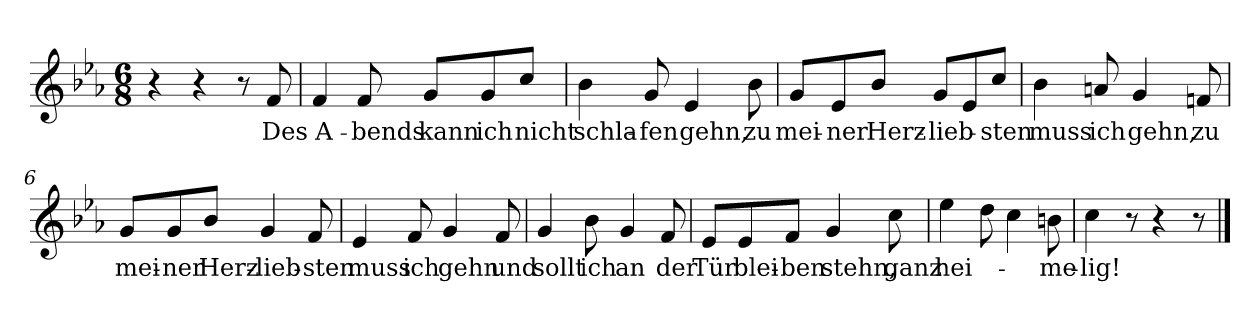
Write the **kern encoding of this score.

**kern	**text
*part1	*part1
*staff1	*staff1
*clefG2	*
*k[b-e-a-]	*
*M6/8	*
=1	=1
4r	.
4r	.
8r	.
!	!LO:LY:b
8f/	Des
=2	=2
!	!LO:LY:b
4f/	A-
!	!LO:LY:b
8f/	-bends
!	!LO:LY:b
8g/L	kann
!	!LO:LY:b
8g/	ich
!	!LO:LY:b
8cc/J	nicht
=3	=3
!	!LO:LY:b
4b-\	schla-
!	!LO:LY:b
8g/	-fen
!	!LO:LY:b
4e-/	gehn,
!	!LO:LY:b
8b-\	zu
=4	=4
!	!LO:LY:b
8g/L	mei-
!	!LO:LY:b
8e-/	-ner
!	!LO:LY:b
8b-/J	Herz-
!	!LO:LY:b
8g/L	-lieb-
8e-/	.
!	!LO:LY:b
8cc/J	-sten
=5	=5
!	!LO:LY:b
4b-\	muss
!	!LO:LY:b
8an/	ich
!	!LO:LY:b
4g/	gehn,
!	!LO:LY:b
8fn/	zu
!!LO:LB:g=z
=6	=6
!	!LO:LY:b
8g/L	mei-
!	!LO:LY:b
8g/	-ner
!	!LO:LY:b
8b-/J	Herz-
!	!LO:LY:b
4g/	-lieb-
!	!LO:LY:b
8f/	-sten
=7	=7
!	!LO:LY:b
4e-/	muss
!	!LO:LY:b
8f/	ich
!	!LO:LY:b
4g/	gehn
!	!LO:LY:b
8f/	und
=8	=8
!	!LO:LY:b
4g/	sollt
!	!LO:LY:b
8b-\	ich
!	!LO:LY:b
4g/	an
!	!LO:LY:b
8f/	der
=9	=9
!	!LO:LY:b
8e-/L	Tür
!	!LO:LY:b
8e-/	blei-
!	!LO:LY:b
8f/J	-ben
!	!LO:LY:b
4g/	stehn,
!	!LO:LY:b
8cc\	ganz
=10	=10
!	!LO:LY:b
4ee-\	hei-
8dd\	.
4cc\	.
!	!LO:LY:b
8bn\	-me-
=11	=11
!	!LO:LY:b
4cc\	-lig!
8r	.
4r	.
8r	.
==	==
*-	*-
